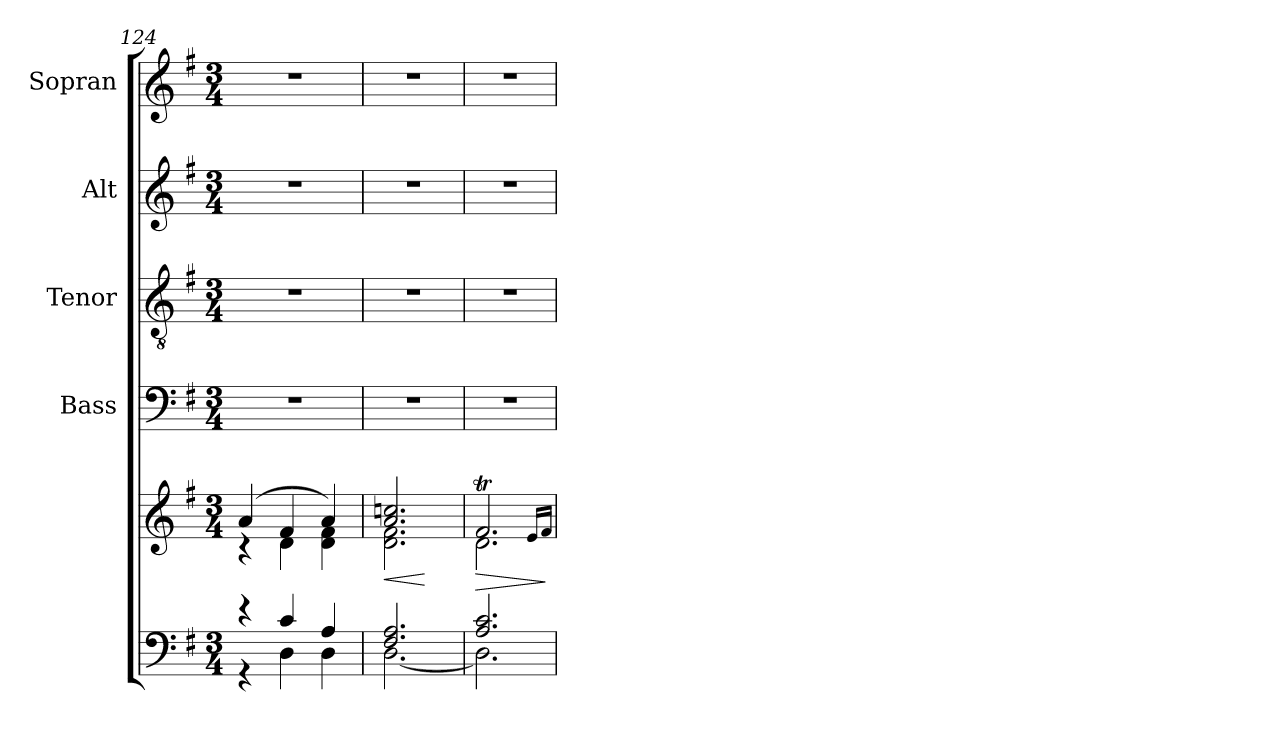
**kern	**kern	**dynam	**kern	**kern	**kern	**kern
*part5	*part5	*part5	*part4	*part3	*part2	*part1
*staff6	*staff5	*staff5/6	*staff4	*staff3	*staff2	*staff1
*	*	*	*I"Bass	*I"Tenor	*I"Alt	*I"Sopran
*	*	*	*I'B.	*I'T.	*I'A.	*I'S.
*clefF4	*clefG2	*	*clefF4	*clefGv2	*clefG2	*clefG2
*k[f#]	*k[f#]	*	*k[f#]	*k[f#]	*k[f#]	*k[f#]
*G:	*G:	*	*G:	*G:	*G:	*G:
*M3/4	*M3/4	*	*M3/4	*M3/4	*M3/4	*M3/4
=124	=124	=124	=124	=124	=124	=124
*^	*^	*	*	*	*	*
4r	4r	(4a/	4rc	.	2.r	2.r	2.r	2.r
4c/	4D\	4f#/	4d\	.	.	.	.	.
4A/	4D\	4a/)	4d\ 4f#\	.	.	.	.	.
=125	=125	=125	=125	=125	=125	=125	=125	=125
!	!	!	!	!LO:HP:b	!	!	!	!
2.F#/ 2.A/	[<2.D\	2.a/ 2.ccn/	2.d\ 2.f#\	<	2.r	2.r	2.r	2.r
*v	*v	*	*	*	*	*	*	*
*	*v	*v	*	*	*	*	*
.	.	[	.	.	.	.
=126	=126	=126	=126	=126	=126	=126
*^	*	*	*	*	*	*
!	!	!	!LO:HP:b	!	!	!	!
*	*	*^	*	*	*	*	*
2.A/ 2.c/	2.D\]	2.f#t/	2.d\	>	2.r	2.r	2.r	2.r
*v	*v	*	*	*	*	*	*	*
*	*v	*v	*	*	*	*	*
.	16qe/LL	.	.	.	.	.
.	16qf#/JJ	.	.	.	.	.
.	.	]	.	.	.	.
=	=	=	=	=	=	=
*-	*-	*-	*-	*-	*-	*-
